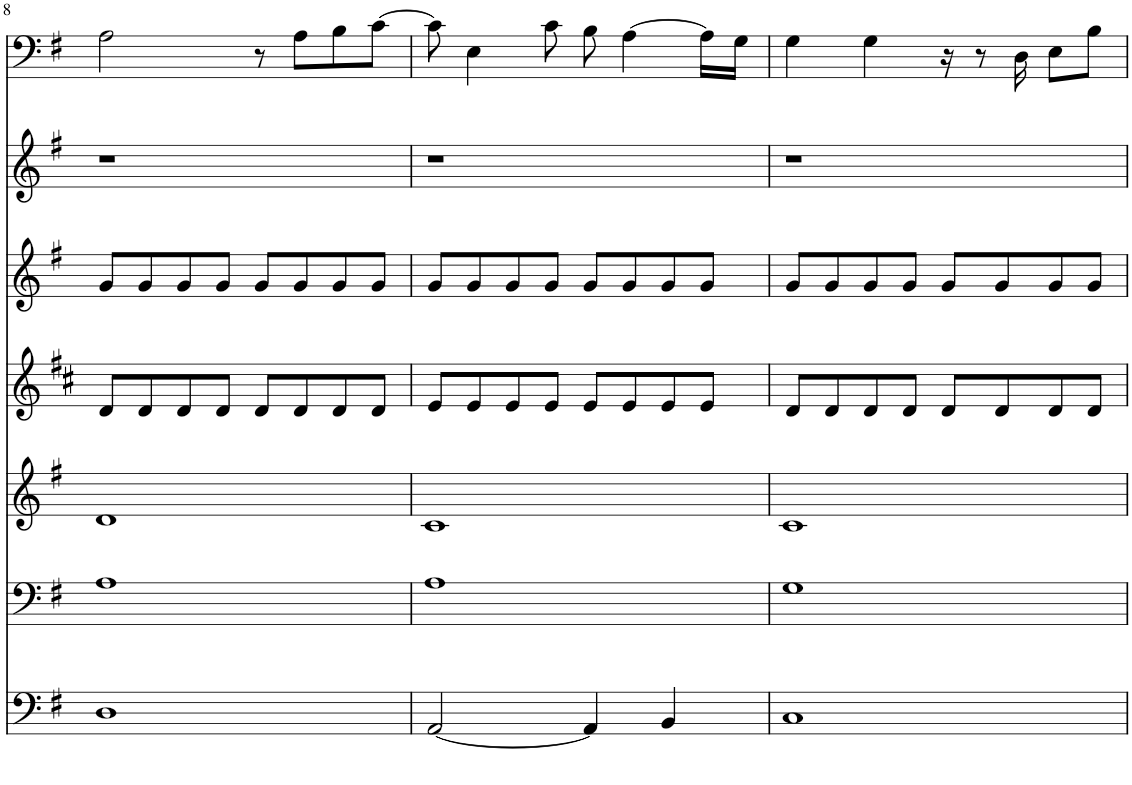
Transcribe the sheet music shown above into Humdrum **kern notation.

**kern	**kern	**kern	**kern	**kern	**kern	**kern
*part7	*part6	*part5	*part4	*part3	*part2	*part1
*staff7	*staff6	*staff5	*staff4	*staff3	*staff2	*staff1
*I"Piano	*I"Piano	*I"Piano	*I"Piano	*I"Piano	*I"Piano	*I"Piano
*I'Pno	*I'Pno	*I'Pno	*I'Pno	*I'Pno	*I'Pno	*I'Pno
!!LO:PB:g=z
*clefF4	*clefF4	*clefG2	*clefG2	*clefG2	*clefG2	*clefF4
*k[f#]	*k[f#]	*k[f#]	*k[f#c#]	*k[f#]	*k[f#]	*k[f#]
*M4/4	*M4/4	*M4/4	*M4/4	*M4/4	*M4/4	*M4/4
=8	=8	=8	=8	=8	=8	=8
1D	1A	1d	8d/L	8g/L	1r	2A\
.	.	.	8d/	8g/	.	.
.	.	.	8d/	8g/	.	.
.	.	.	8d/J	8g/J	.	.
.	.	.	8d/L	8g/L	.	8r
.	.	.	8d/	8g/	.	8A\L
.	.	.	8d/	8g/	.	8B\
.	.	.	8d/J	8g/J	.	[8c\J
=9	=9	=9	=9	=9	=9	=9
[2AA/	1A	1c	8e/L	8g/L	1r	8c\]
.	.	.	8e/	8g/	.	4E\
.	.	.	8e/	8g/	.	.
.	.	.	8e/J	8g/J	.	8c\
4AA/]	.	.	8e/L	8g/L	.	8B\
.	.	.	8e/	8g/	.	[4A\
4BB/	.	.	8e/	8g/	.	.
.	.	.	8e/J	8g/J	.	16A\LL]
.	.	.	.	.	.	16G\JJ
=10	=10	=10	=10	=10	=10	=10
1C	1G	1c	8d/L	8g/L	1r	4G\
.	.	.	8d/	8g/	.	.
.	.	.	8d/	8g/	.	4G\
.	.	.	8d/J	8g/J	.	.
.	.	.	8d/L	8g/L	.	16r
.	.	.	.	.	.	8r
.	.	.	8d/	8g/	.	.
.	.	.	.	.	.	16D\
.	.	.	8d/	8g/	.	8E\L
.	.	.	8d/J	8g/J	.	8B\J
=	=	=	=	=	=	=
*-	*-	*-	*-	*-	*-	*-
